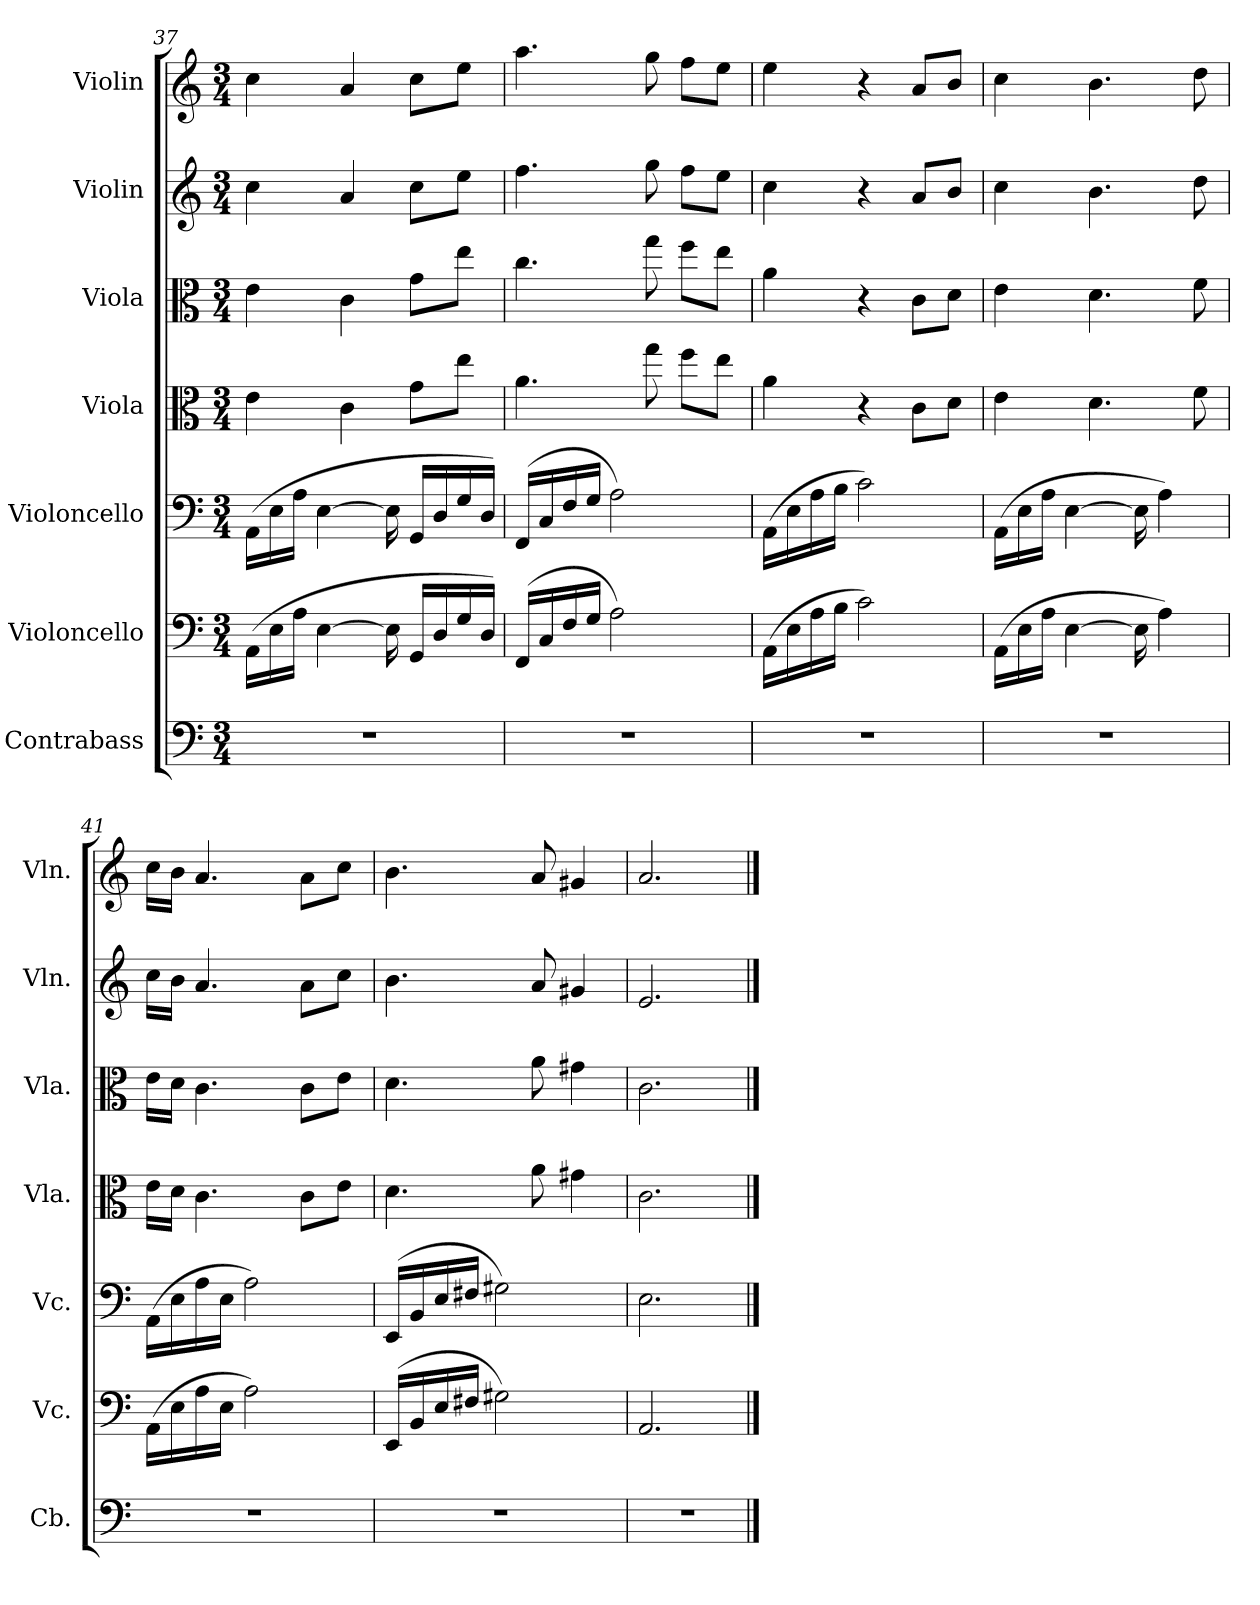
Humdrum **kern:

**kern	**kern	**kern	**kern	**kern	**kern	**kern
*part7	*part6	*part5	*part4	*part3	*part2	*part1
*staff7	*staff6	*staff5	*staff4	*staff3	*staff2	*staff1
*I"Contrabass	*I"Violoncello	*I"Violoncello	*I"Viola	*I"Viola	*I"Violin	*I"Violin
*I'Cb.	*I'Vc.	*I'Vc.	*I'Vla.	*I'Vla.	*I'Vln.	*I'Vln.
!!LO:LB:g=z
*clefF4	*clefF4	*clefF4	*clefC3	*clefC3	*clefG2	*clefG2
*ITrd7c12	*	*	*	*	*	*
*k[]	*k[]	*k[]	*k[]	*k[]	*k[]	*k[]
*M3/4	*M3/4	*M3/4	*M3/4	*M3/4	*M3/4	*M3/4
=37	=37	=37	=37	=37	=37	=37
2.r	(>16AA\LL	(>16AA\LL	4e\	4e\	4cc\	4cc\
.	16E\	16E\	.	.	.	.
.	16A\JJ	16A\JJ	.	.	.	.
.	[4E\	[4E\	.	.	.	.
.	.	.	4c\	4c\	4a/	4a/
.	16E\]	16E\]	.	.	.	.
.	16GG/LL	16GG/LL	8g\L	8g\L	8cc\L	8cc\L
.	16D/	16D/	.	.	.	.
.	16G/	16G/	8ee\J	8ee\J	8ee\J	8ee\J
.	16D/JJ)	16D/JJ)	.	.	.	.
=38	=38	=38	=38	=38	=38	=38
2.r	(>16FF/LL	(>16FF/LL	4.a\	4.cc\	4.ff\	4.aa\
.	16C/	16C/	.	.	.	.
.	16F/	16F/	.	.	.	.
.	16G/JJ	16G/JJ	.	.	.	.
.	2A\)	2A\)	.	.	.	.
.	.	.	8gg\	8gg\	8gg\	8gg\
.	.	.	8ff\L	8ff\L	8ff\L	8ff\L
.	.	.	8ee\J	8ee\J	8ee\J	8ee\J
=39	=39	=39	=39	=39	=39	=39
2.r	(>16AA\LL	(>16AA\LL	4a\	4a\	4cc\	4ee\
.	16E\	16E\	.	.	.	.
.	16A\	16A\	.	.	.	.
.	16B\JJ	16B\JJ	.	.	.	.
.	2c\)	2c\)	4r	4r	4r	4r
.	.	.	8c\L	8c\L	8a/L	8a/L
.	.	.	8d\J	8d\J	8b/J	8b/J
=40	=40	=40	=40	=40	=40	=40
2.r	(>16AA\LL	(>16AA\LL	4e\	4e\	4cc\	4cc\
.	16E\	16E\	.	.	.	.
.	16A\JJ	16A\JJ	.	.	.	.
.	[4E\	[4E\	.	.	.	.
.	.	.	4.d\	4.d\	4.b\	4.b\
.	16E\]	16E\]	.	.	.	.
.	4A\)	4A\)	.	.	.	.
.	.	.	8f\	8f\	8dd\	8dd\
=41	=41	=41	=41	=41	=41	=41
2.r	(>16AA\LL	(>16AA\LL	16e\LL	16e\LL	16cc\LL	16cc\LL
.	16E\	16E\	16d\JJ	16d\JJ	16b\JJ	16b\JJ
.	16A\	16A\	4.c\	4.c\	4.a/	4.a/
.	16E\JJ	16E\JJ	.	.	.	.
.	2A\)	2A\)	.	.	.	.
.	.	.	8c\L	8c\L	8a\L	8a\L
.	.	.	8e\J	8e\J	8cc\J	8cc\J
!!LO:PB:g=z
=42	=42	=42	=42	=42	=42	=42
2.r	(>16EE/LL	(>16EE/LL	4.d\	4.d\	4.b\	4.b\
.	16BB/	16BB/	.	.	.	.
.	16E/	16E/	.	.	.	.
.	16F#X/JJ	16F#X/JJ	.	.	.	.
.	2G#X\)	2G#X\)	.	.	.	.
.	.	.	8a\	8a\	8a/	8a/
.	.	.	4g#X\	4g#X\	4g#X/	4g#X/
=43	=43	=43	=43	=43	=43	=43
2.r	2.AA/	2.E\	2.c\	2.c\	2.e/	2.a/
==	==	==	==	==	==	==
*-	*-	*-	*-	*-	*-	*-
